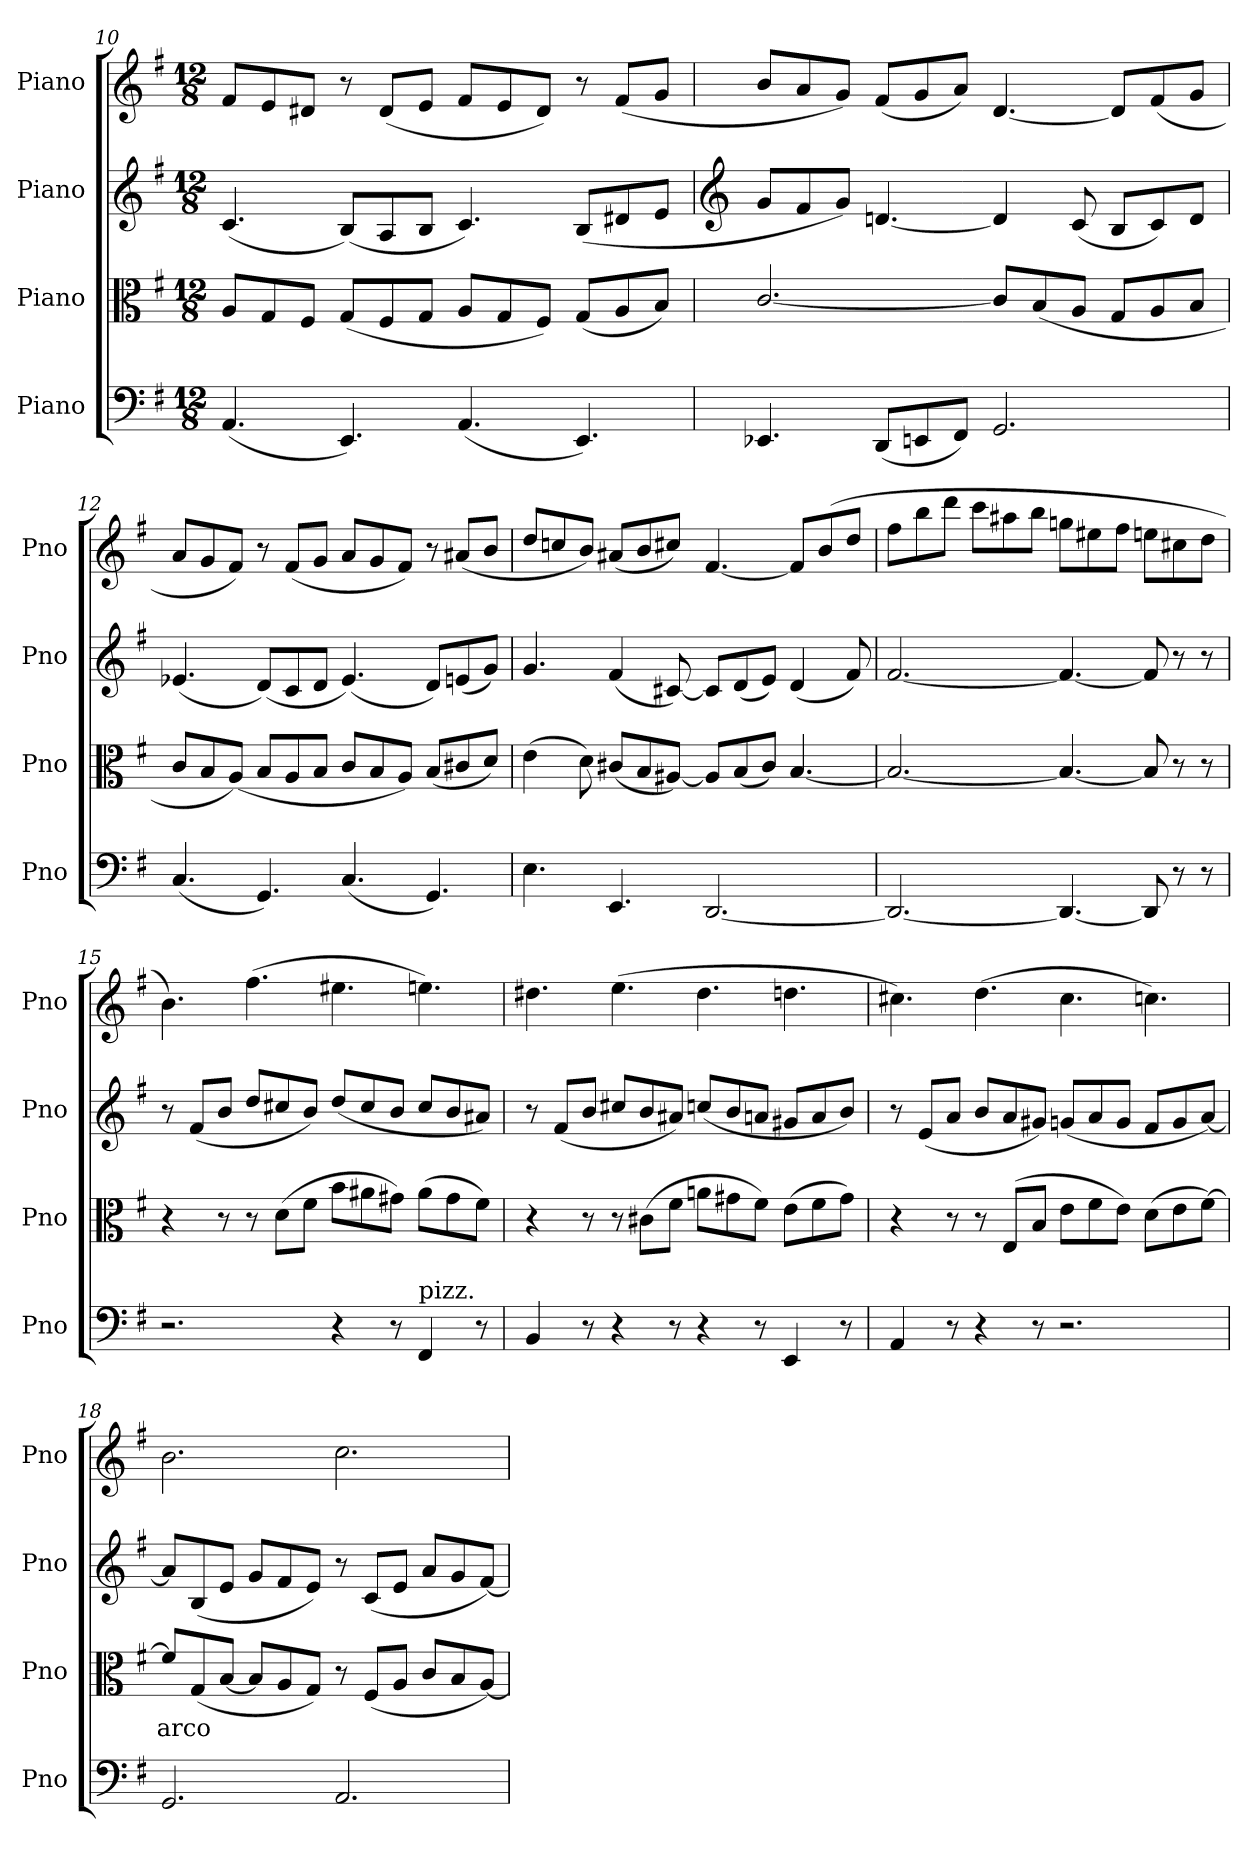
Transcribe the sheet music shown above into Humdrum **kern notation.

**kern	**kern	**text	**kern	**kern
*part4	*part3	*part3	*part2	*part1
*staff4	*staff3	*staff3	*staff2	*staff1
*I"Piano	*I"Piano	*	*I"Piano	*I"Piano
*I'Pno	*I'Pno	*	*I'Pno	*I'Pno
*clefF4	*clefC3	*	*clefG2	*clefG2
*k[f#]	*k[f#]	*	*k[f#]	*k[f#]
*M12/8	*M12/8	*	*M12/8	*M12/8
=10	=10	=10	=10	=10
(4.AA/	8A/L	.	(4.c/	8f#/L
.	8G/	.	.	8e/
.	8F#/J	.	.	8d#X/J
4.EE/)	(8G/L	.	(8B/L)	8r
.	8F#/	.	8A/	(8d#/L
.	8G/J	.	8B/J	8e/J
(4.AA/	8A/L	.	4.c/)	8f#/L
.	8G/	.	.	8e/
.	8F#/J)	.	.	8d#/J)
4.EE/)	(8G/L	.	(8B/L	8r
.	8A/	.	8d#X/	(8f#/L
.	8B/J)	.	8e/J	8g/J
!!LO:LB:g=z
=11	=11	=11	=11	=11
*	*	*	*clefG2	*
4.EE-X/	[2.c/	.	8g/L	8b/L
.	.	.	8f#/	8a/
.	.	.	8g/J)	8g/J)
(8DD/L	.	.	[4.dn/	(8f#/L
8EEn/	.	.	.	8g/
8FF#/J)	.	.	.	8a/J)
2.GG/	8c/L]	.	4d/]	[4.d/
.	(8B/	.	.	.
.	8A/J	.	(8c/	.
.	8G/L	.	8B/L	8d/L]
.	8A/	.	8c/)	(8f#/
.	8B/J	.	8d/J	8g/J
=12	=12	=12	=12	=12
(4.C/	8c/L	.	(4.e-X/	8a/L
.	8B/	.	.	8g/
.	(8A/J)	.	.	8f#/J)
4.GG/)	8B/L	.	(8d/L)	8r
.	8A/	.	8c/	(8f#/L
.	8B/J	.	8d/J	8g/J
(4.C/	8c/L	.	(4.e-/)	8a/L
.	8B/	.	.	8g/
.	8A/J)	.	.	8f#/J)
4.GG/)	(8B/L	.	8d/L)	8r
.	8c#X/	.	(8en/	(8a#X/L
.	8d/J)	.	8g/J)	8b/J
=13	=13	=13	=13	=13
4.E\	(4e\	.	4.g/	8dd/L
.	.	.	.	8ccn/
.	8d\)	.	.	8b/J)
4.EE/	(8c#X/L	.	(4f#/	(8a#X/L
.	8B/	.	.	8b/
.	[8A#X/J)	.	[8c#X/)	8cc#X/J)
[2.DD/	8A#/L]	.	8c#/L]	[4.f#/
.	(8B/	.	(8d/	.
.	8c#/J)	.	8e/J)	.
.	[4.B/	.	(4d/	8f#/L]
.	.	.	.	(8b/
.	.	.	8f#/)	8dd/J
=14	=14	=14	=14	=14
2.DD/_	2.B/_	.	[2.f#/	8ff#\L
.	.	.	.	8bb\
.	.	.	.	8ddd\J
.	.	.	.	8ccc\L
.	.	.	.	8aa#X\
.	.	.	.	8bb\J
4.DD/_	4.B/_	.	4.f#/_	8ggn\L
.	.	.	.	8ee#X\
.	.	.	.	8ff#\J
8DD/]	8B/]	.	8f#/]	8een\L
8r	8r	.	8r	8cc#X\
8r	8r	.	8r	8dd\J
!!LO:LB:g=z
=15	=15	=15	=15	=15
2.r	4r	.	8r	4.b\)
.	.	.	(8f#/L	.
.	8r	.	8b/J	.
.	8r	.	8dd/L	(4.ff#\
.	(8d\L	.	8cc#X/	.
.	8f#\J	.	8b/J)	.
4r	8b\L	.	(8dd/L	4.ee#X\
.	8a#X\	.	8cc#/	.
8r	8g#X\J)	.	8b/J	.
!LO:TX:a:t=pizz.	!	!	!	!
4FF#/	(8a#\L	.	8cc#/L	4.een\)
.	8g#\	.	8b/	.
8r	8f#\J)	.	8a#X/J)	.
=16	=16	=16	=16	=16
4BB/	4r	.	8r	4.dd#X\
.	.	.	(8f#/L	.
8r	8r	.	8b/J	.
4r	8r	.	8cc#X/L	(4.ee\
.	(8c#X\L	.	8b/	.
8r	8f#\J	.	8a#X/J)	.
4r	8an\L	.	(8ccn/L	4.dd#\
.	8g#X\	.	8b/	.
8r	8f#\J)	.	8an/J	.
4EE/	(8e\L	.	8g#X/L	4.ddn\
.	8f#\	.	8a/	.
8r	8g#\J)	.	8b/J)	.
=17	=17	=17	=17	=17
4AA/	4r	.	8r	4.cc#X\)
.	.	.	(8e/L	.
8r	8r	.	8a/J	.
4r	8r	.	8b/L	(4.dd\
.	(8E/L	.	8a/	.
8r	8B/J	.	8g#X/J)	.
2.r	8e\L	.	(8gn/L	4.cc#\
.	8f#\	.	8a/	.
.	8e\J)	.	8g/J	.
.	(8d\L	.	8f#/L	4.ccn\)
.	8e\	.	8g/	.
.	[8f#\J)	.	[8a/J)	.
=18	=18	=18	=18	=18
!	!	!LO:LY:b	!	!
2.GG/	8f#/L]	arco	8a/L]	2.b\
.	(8G/	.	(8B/	.
.	[8B/J	.	8e/J	.
.	8B/L]	.	8g/L	.
.	8A/	.	8f#/	.
.	8G/J)	.	8e/J)	.
2.AA/	8r	.	8r	2.cc\
.	(8F#/L	.	(8c/L	.
.	8A/J	.	8e/J	.
.	8c/L	.	8a/L	.
.	8B/	.	8g/	.
.	[8A/J)	.	[8f#/J)	.
=	=	=	=	=
*-	*-	*-	*-	*-
